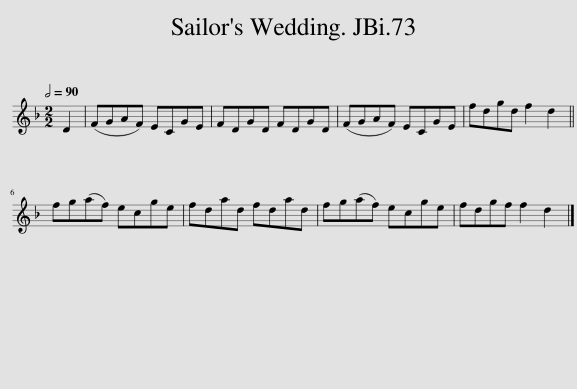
X:1
L:1/8
Q:1/2=90
M:2/2
I:linebreak $
K:F
V:1 treble
V:1
 D2 | (FGAF) ECGE | FDGD FDGD | (FGAF) ECGE | fdgd f2 d2 ||$ %5
 fg(af) ecge | fdad fdad | fg(af) ecge | fdgf f2 d2 |] %9
